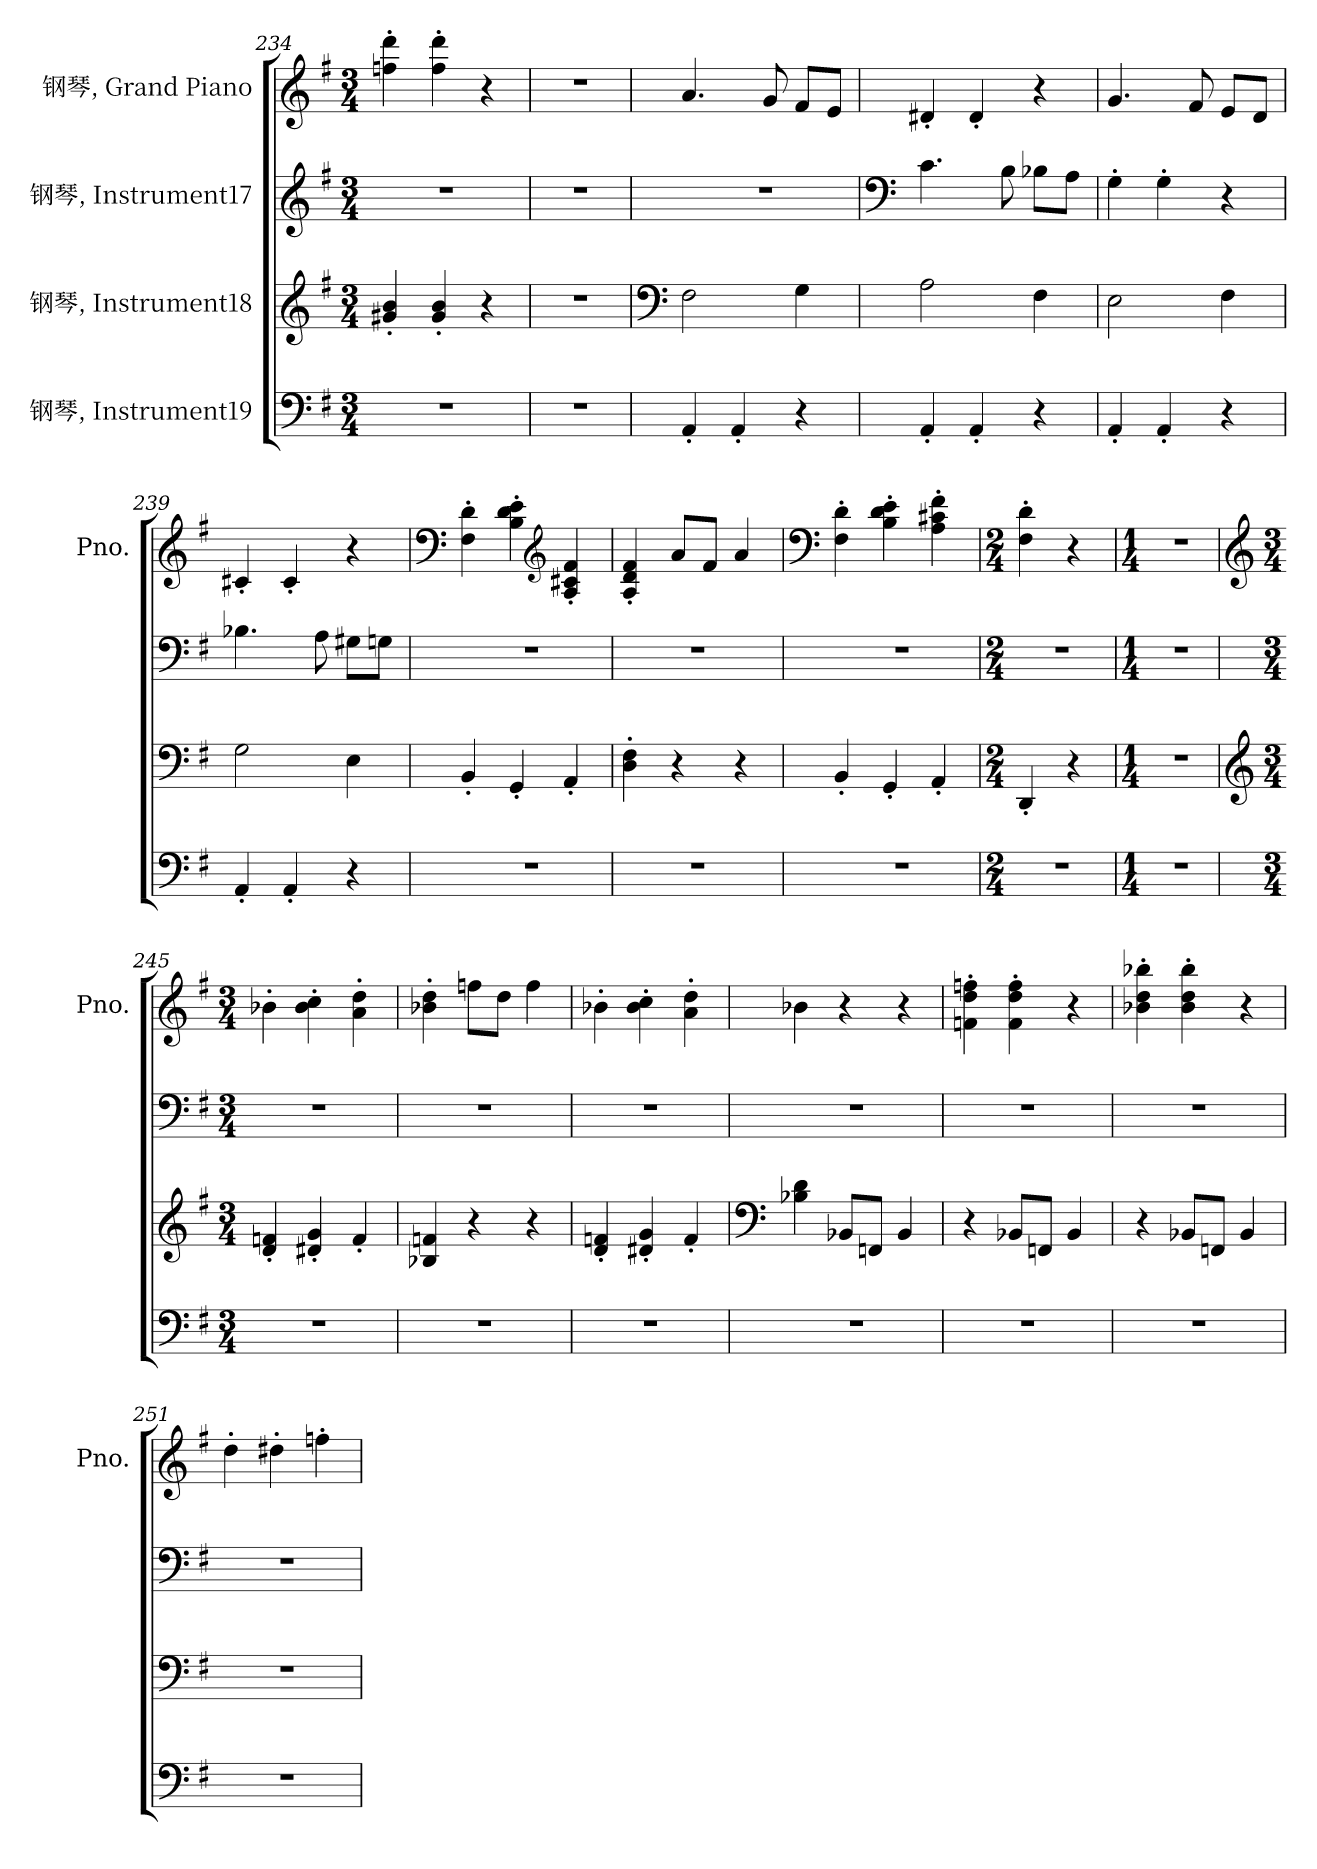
**kern	**kern	**kern	**kern
*part4	*part3	*part2	*part1
*staff4	*staff3	*staff2	*staff1
*I"钢琴, Instrument19	*I"钢琴, Instrument18	*I"钢琴, Instrument17	*I"钢琴, Grand Piano
*	*	*	*I'Pno.
!!LO:PB:g=z
*clefF4	*clefG2	*clefG2	*clefG2
*k[f#]	*k[f#]	*k[f#]	*k[f#]
*M3/4	*M3/4	*M3/4	*M3/4
=234	=234	=234	=234
2.r	4g#X/' 4b/'	2.r	4ffn\' 4ddd\'
.	4g#/' 4b/'	.	4ff\' 4ddd\'
.	4r	.	4r
=235	=235	=235	=235
2.r	2.r	2.r	2.r
=236	=236	=236	=236
*	*clefF4	*	*
4AA'/	2F#\	2.r	4.a/
4AA'/	.	.	.
.	.	.	8g/
4r	4G\	.	8f#/L
.	.	.	8e/J
=237	=237	=237	=237
*	*	*clefF4	*
4AA'/	2A\	4.c\	4d#X'/
4AA'/	.	.	4d#'/
.	.	8B\	.
4r	4F#\	8B-X\L	4r
.	.	8A\J	.
=238	=238	=238	=238
4AA'/	2E\	4G'\	4.g/
4AA'/	.	4G'\	.
.	.	.	8f#/
4r	4F#\	4r	8e/L
.	.	.	8d/J
=239	=239	=239	=239
4AA'/	2G\	4.B-X\	4c#X'/
4AA'/	.	.	4c#'/
.	.	8A\	.
4r	4E\	8G#X\L	4r
.	.	8Gn\J	.
!!LO:LB:g=z
=240	=240	=240	=240
*	*	*	*clefF4
2.r	4BB'/	2.r	4F#\' 4d\'
.	4GG'/	.	4B\' 4d\' 4e\'
*	*	*	*clefG2
.	4AA'/	.	4A/' 4c#X/' 4f#/'
=241	=241	=241	=241
2.r	4D\' 4F#\'	2.r	4A/' 4d/' 4f#/'
.	4r	.	8a/L
.	.	.	8f#/J
.	4r	.	4a/
=242	=242	=242	=242
*	*	*	*clefF4
2.r	4BB'/	2.r	4F#\' 4d\'
.	4GG'/	.	4B\' 4d\' 4e\'
.	4AA'/	.	4A\' 4c#X\' 4f#\'
=243	=243	=243	=243
*M2/4	*M2/4	*M2/4	*M2/4
2r	4DD'/	2r	4F#\' 4d\'
.	4r	.	4r
=244	=244	=244	=244
*M1/4	*M1/4	*M1/4	*M1/4
4r	4r	4r	4r
=245	=245	=245	=245
*	*clefG2	*	*clefG2
*M3/4	*M3/4	*M3/4	*M3/4
2.r	4d/' 4fn/'	2.r	4b-X'\
.	4d#X/' 4g/'	.	4b-\' 4cc\'
.	4f'/	.	4a\' 4dd\'
=246	=246	=246	=246
2.r	4B-X/ 4fn/	2.r	4b-X\' 4dd\'
.	4r	.	8ffn\L
.	.	.	8dd\J
.	4r	.	4ff\
!!LO:LB:g=z
=247	=247	=247	=247
2.r	4d/' 4fn/'	2.r	4b-X'\
.	4d#X/' 4g/'	.	4b-\' 4cc\'
.	4f'/	.	4a\' 4dd\'
=248	=248	=248	=248
*	*clefF4	*	*
2.r	4B-X\ 4d\	2.r	4b-X\
.	8BB-X/L	.	4r
.	8FFn/J	.	.
.	4BB-/	.	4r
=249	=249	=249	=249
2.r	4r	2.r	4fn\' 4dd\' 4ffn\'
.	8BB-X/L	.	4f\' 4dd\' 4ff\'
.	8FFn/J	.	.
.	4BB-/	.	4r
=250	=250	=250	=250
2.r	4r	2.r	4b-X\' 4dd\' 4bb-X\'
.	8BB-X/L	.	4b-\' 4dd\' 4bb-\'
.	8FFn/J	.	.
.	4BB-/	.	4r
=251	=251	=251	=251
2.r	2.r	2.r	4dd'\
.	.	.	4dd#X'\
.	.	.	4ffn'\
=	=	=	=
*-	*-	*-	*-
